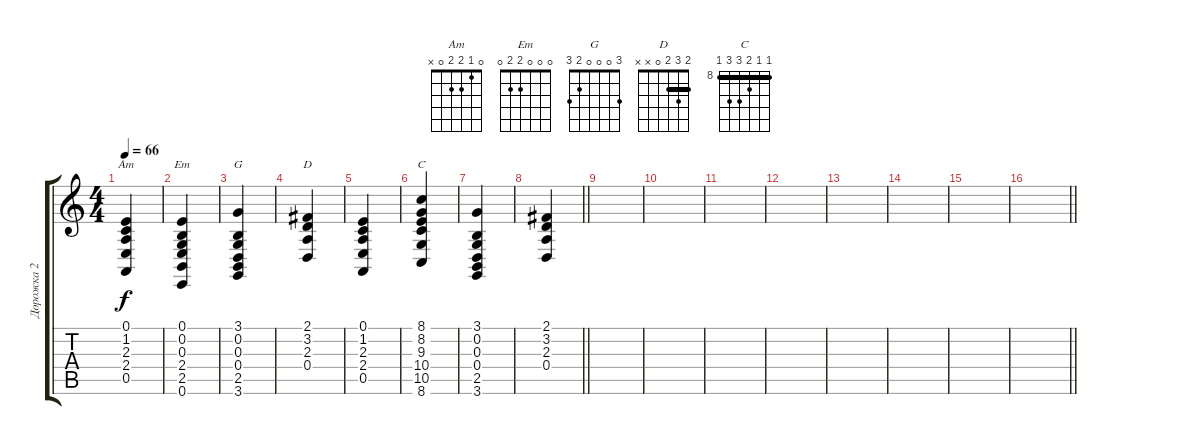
\track ("Дорожка 2" "Дорожка 2") {instrument rockorgan}
\staff {score tabs}
\tuning (E4 B3 G3 D3 A2 E2) {hide}
\chord ("Am" 0 1 2 2 0 x)
\chord ("Em" 0 0 0 2 2 0)
\chord ("G" 3 0 0 0 2 3)
\chord ("D" 2 3 2 0 x x) {barre 2}
\chord ("C" 8 8 9 10 10 8) {firstfret 8 barre 8}
\ts (4 4)
\tempo 66
\clef g2
\ks c
(0.1 1.2 2.3 2.4 0.5).4{ch "Am" dy f} |
(0.1 0.2 0.3 2.4 2.5 0.6).4{ch "Em"} |
(3.1 0.2 0.3 0.4 2.5 3.6).4{ch "G"} |
(2.1 3.2 2.3 0.4).4{ch "D"} |
(0.1 1.2 2.3 2.4 0.5).4 |
(8.1 8.2 9.3 10.4 10.5 8.6).4{ch "C"} |
(3.1 0.2 0.3 0.4 2.5 3.6).4 |
\barLineRight lightlight
(2.1 3.2 2.3 0.4).4 |
|
|
|
|
|
|
|
\barLineRight lightlight
